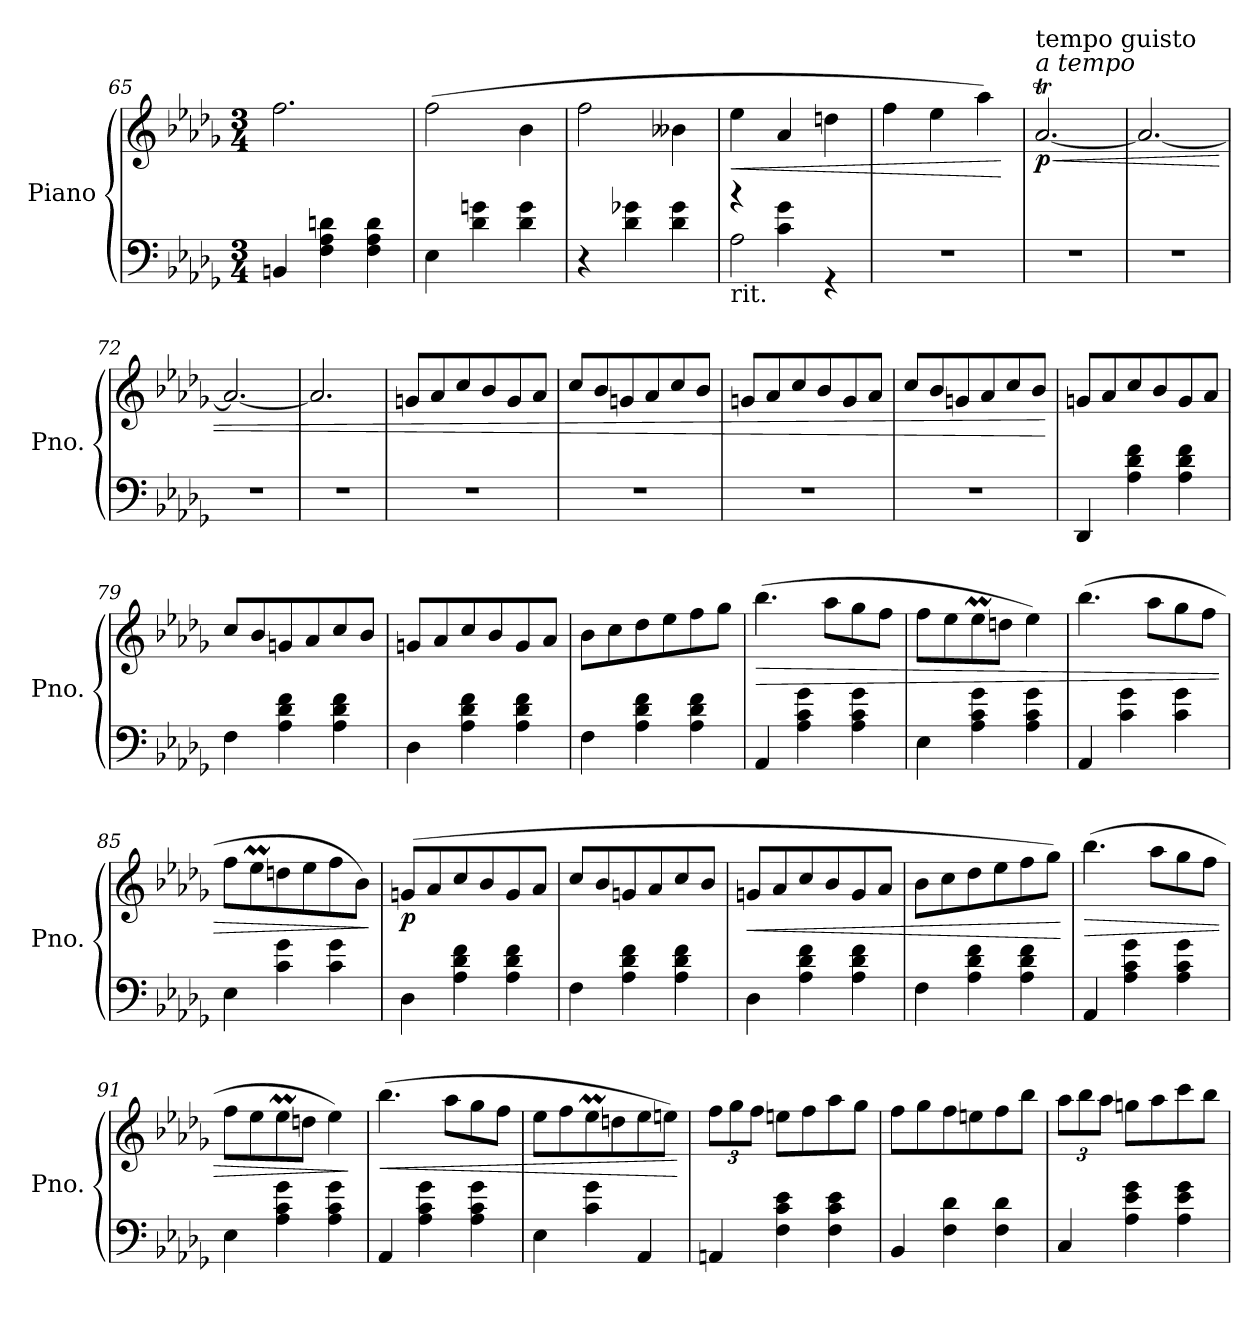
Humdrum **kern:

**kern	**kern	**dynam
*part1	*part1	*part1
*staff2	*staff1	*staff1/2
*I"Piano	*	*
*I'Pno.	*	*
*clefF4	*clefG2	*
*k[b-e-a-d-g-]	*k[b-e-a-d-g-]	*
*M3/4	*M3/4	*
=65	=65	=65
4BBn/	2.ff\	.
4F\ 4A-\ 4dn\	.	.
4F\ 4A-\ 4d\	.	.
=66	=66	=66
4E-\	(2ff\	.
4d-\ 4gn\	.	.
4d-\ 4g\	4b-\	.
=67	=67	=67
4r	2ff\	.
4d-\ 4g-X\	.	.
4d-\ 4g-\	4b--X\	.
=68	=68	=68
*	*MM222	*
*^	*	*
!LO:TX:b:t=rit.	!	!	!
!	!	!	!LO:HP:b
2A-\	4rb	4ee-\	<
*	*	*MM192	*
.	4c\ 4g-\	4a-/	.
*	*	*MM162	*
4rGG	4ryy	4ddn\	.
*v	*v	*	*
=69	=69	=69
*	*MM132	*
2.r	4ff\	.
*	*MM102	*
.	4ee-\	.
*	*MM72	*
.	4aa-\)	.
.	.	[
!!LO:PB:g=z
=70	=70	=70
*	*MM252	*
!	!LO:TX:a:i:t=a tempo	!
!	!LO:TX:a:t=tempo guisto	!
!	!	!LO:HP:b
!	!	!LO:DY:n=1:b
2.r	[2.a-T/	< p
=71	=71	=71
2.r	2.a-/_	.
=72	=72	=72
2.r	2.a-/_	.
=73	=73	=73
2.r	2.a-/]	.
=74	=74	=74
2.r	8gn/L	.
.	8a-/	.
.	8cc/	.
.	8b-/	.
.	8g/	.
.	8a-/J	.
=75	=75	=75
2.r	8cc/L	.
.	8b-/	.
.	8gn/	.
.	8a-/	.
.	8cc/	.
.	8b-/J	.
=76	=76	=76
2.r	8gn/L	.
.	8a-/	.
.	8cc/	.
.	8b-/	.
.	8g/	.
.	8a-/J	.
=77	=77	=77
2.r	8cc/L	.
.	8b-/	.
.	8gn/	.
.	8a-/	.
.	8cc/	.
.	8b-/J	.
.	.	[
!!LO:LB:g=z
=78	=78	=78
4DD-/	8gn/L	.
.	8a-/	.
4A-\ 4d-\ 4f\	8cc/	.
.	8b-/	.
4A-\ 4d-\ 4f\	8g/	.
.	8a-/J	.
=79	=79	=79
4F\	8cc/L	.
.	8b-/	.
4A-\ 4d-\ 4f\	8gn/	.
.	8a-/	.
4A-\ 4d-\ 4f\	8cc/	.
.	8b-/J	.
=80	=80	=80
4D-\	8gn/L	.
.	8a-/	.
4A-\ 4d-\ 4f\	8cc/	.
.	8b-/	.
4A-\ 4d-\ 4f\	8g/	.
.	8a-/J	.
=81	=81	=81
4F\	8b-\L	.
.	8cc\	.
4A-\ 4d-\ 4f\	8dd-\	.
.	8ee-\	.
4A-\ 4d-\ 4f\	8ff\	.
.	8gg-\J	.
=82	=82	=82
!	!	!LO:HP:b
4AA-/	(4.bb-\	>
4A-\ 4c\ 4g-\	.	.
.	8aa-\L	.
4A-\ 4c\ 4g-\	8gg-\	.
.	8ff\J	.
=83	=83	=83
4E-\	8ff\L	.
.	8ee-\	.
4A-\ 4c\ 4g-\	8ee-M\	.
.	8ddn\J	.
4A-\ 4c\ 4g-\	4ee-\)	.
!!LO:LB:g=z
=84	=84	=84
4AA-/	(4.bb-\	.
4c\ 4g-\	.	.
.	8aa-\L	.
4c\ 4g-\	8gg-\	.
.	8ff\J	.
=85	=85	=85
4E-\	8ff\L	.
.	8ee-M\	.
4c\ 4g-\	8ddn\	.
.	8ee-\	.
4c\ 4g-\	8ff\	.
.	8b-\J)	.
.	.	]
=86	=86	=86
!	!	!LO:DY:b
4D-\	(8gn/L	p
.	8a-/	.
4A-\ 4d-\ 4f\	8cc/	.
.	8b-/	.
4A-\ 4d-\ 4f\	8g/	.
.	8a-/J	.
=87	=87	=87
4F\	8cc/L	.
.	8b-/	.
4A-\ 4d-\ 4f\	8gn/	.
.	8a-/	.
4A-\ 4d-\ 4f\	8cc/	.
.	8b-/J	.
=88	=88	=88
!	!	!LO:HP:b
4D-\	8gn/L	<
.	8a-/	.
4A-\ 4d-\ 4f\	8cc/	.
.	8b-/	.
4A-\ 4d-\ 4f\	8g/	.
.	8a-/J	.
=89	=89	=89
4F\	8b-\L	.
.	8cc\	.
4A-\ 4d-\ 4f\	8dd-\	.
.	8ee-\	.
4A-\ 4d-\ 4f\	8ff\	.
.	8gg-\J)	.
.	.	[
!!LO:LB:g=z
=90	=90	=90
!	!	!LO:HP:b
4AA-/	(4.bb-\	>
4A-\ 4c\ 4g-\	.	.
.	8aa-\L	.
4A-\ 4c\ 4g-\	8gg-\	.
.	8ff\J	.
=91	=91	=91
4E-\	8ff\L	.
.	8ee-\	.
4A-\ 4c\ 4g-\	8ee-M\	.
.	8ddn\J	.
4A-\ 4c\ 4g-\	4ee-\)	.
.	.	]
=92	=92	=92
!	!	!LO:HP:b
4AA-/	(4.bb-\	<
4A-\ 4c\ 4g-\	.	.
.	8aa-\L	.
4A-\ 4c\ 4g-\	8gg-\	.
.	8ff\J	.
=93	=93	=93
4E-\	8ee-\L	.
.	8ff\	.
4c\ 4g-\	8ee-M\	.
.	8ddn\	.
4AA-/	8ee-\	.
.	8een\J)	.
.	.	[
=94	=94	=94
4AAn/	12ff\L	.
.	12gg-\	.
.	12ff\J	.
4F\ 4c\ 4e-\	8een\L	.
.	8ff\	.
4F\ 4c\ 4e-\	8aa-\	.
.	8gg-\J	.
=95	=95	=95
4BB-/	8ff\L	.
.	8gg-\	.
4F\ 4d-\	8ff\	.
.	8een\	.
4F\ 4d-\	8ff\	.
.	8bb-\J	.
!!LO:LB:g=z
=96	=96	=96
4C/	12aa-\L	.
.	12bb-\	.
.	12aa-\J	.
4A-\ 4e-\ 4g-\	8ggn\L	.
.	8aa-\	.
4A-\ 4e-\ 4g-\	8ccc\	.
.	8bb-\J	.
=	=	=
*-	*-	*-
